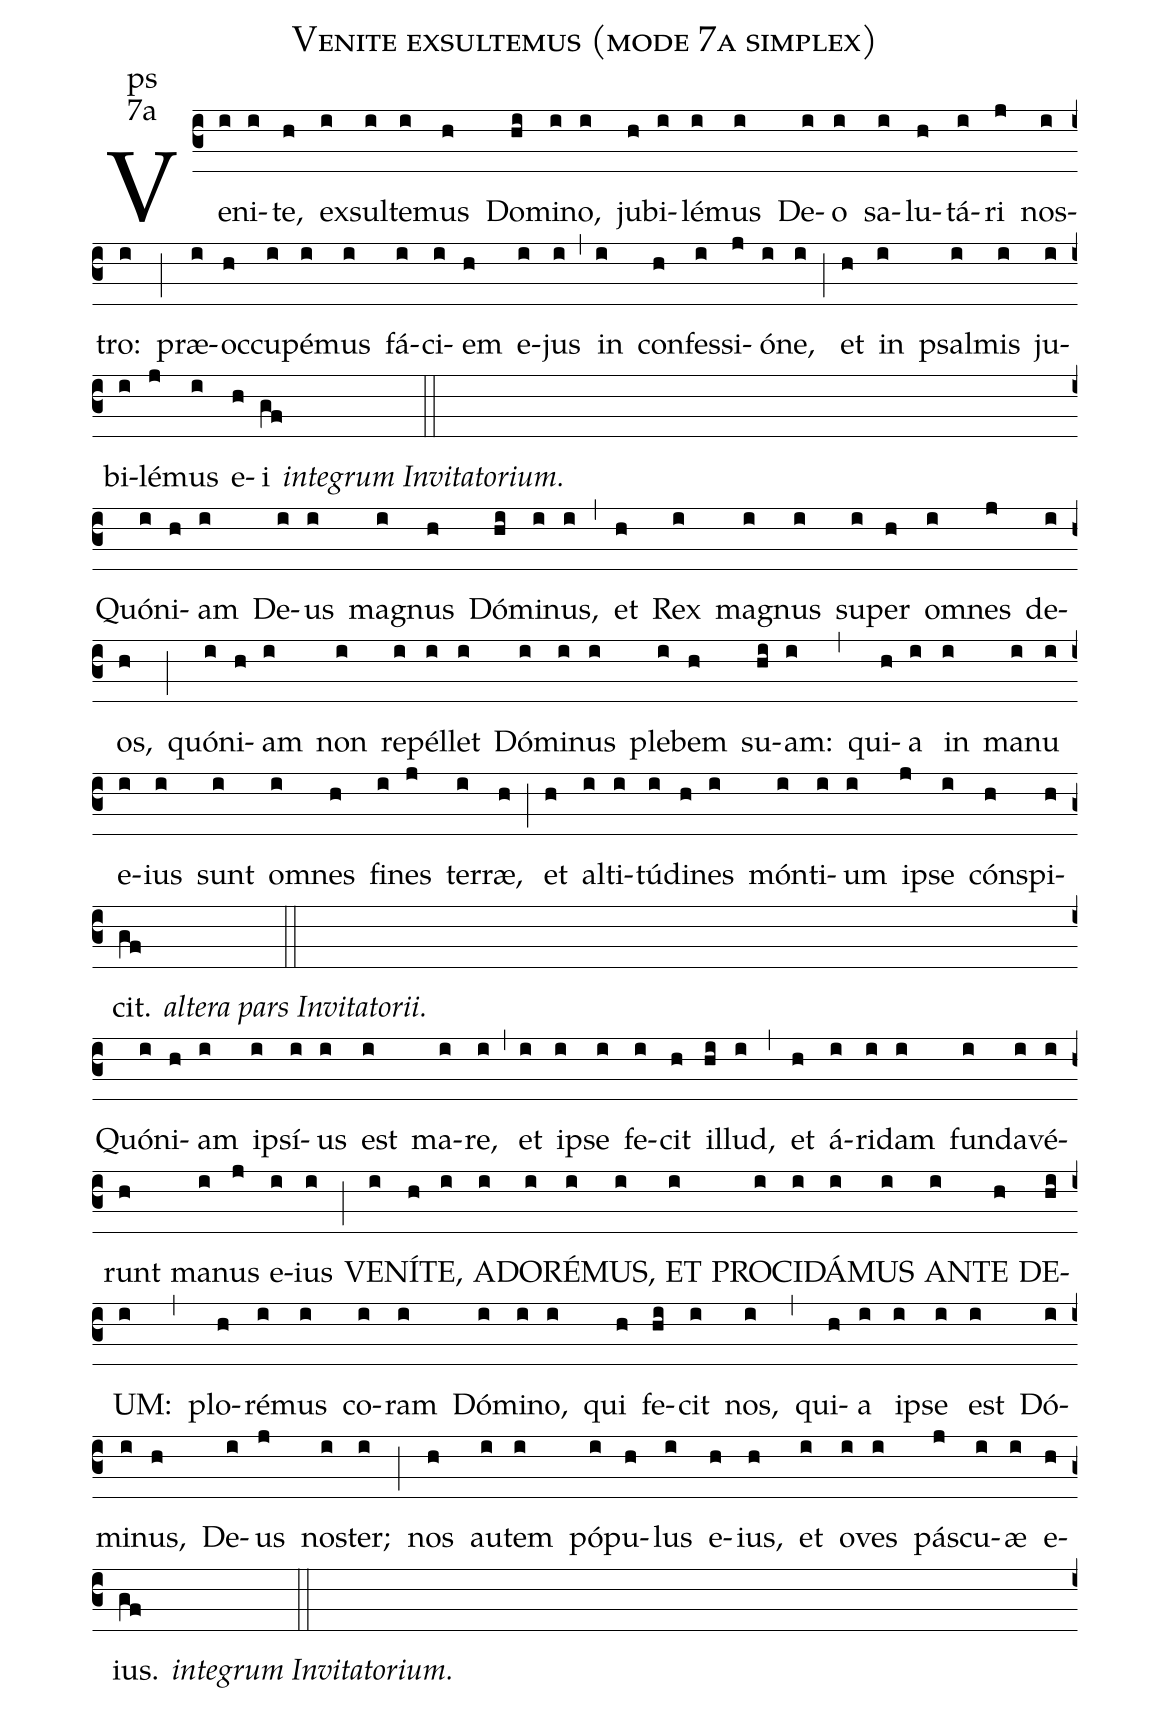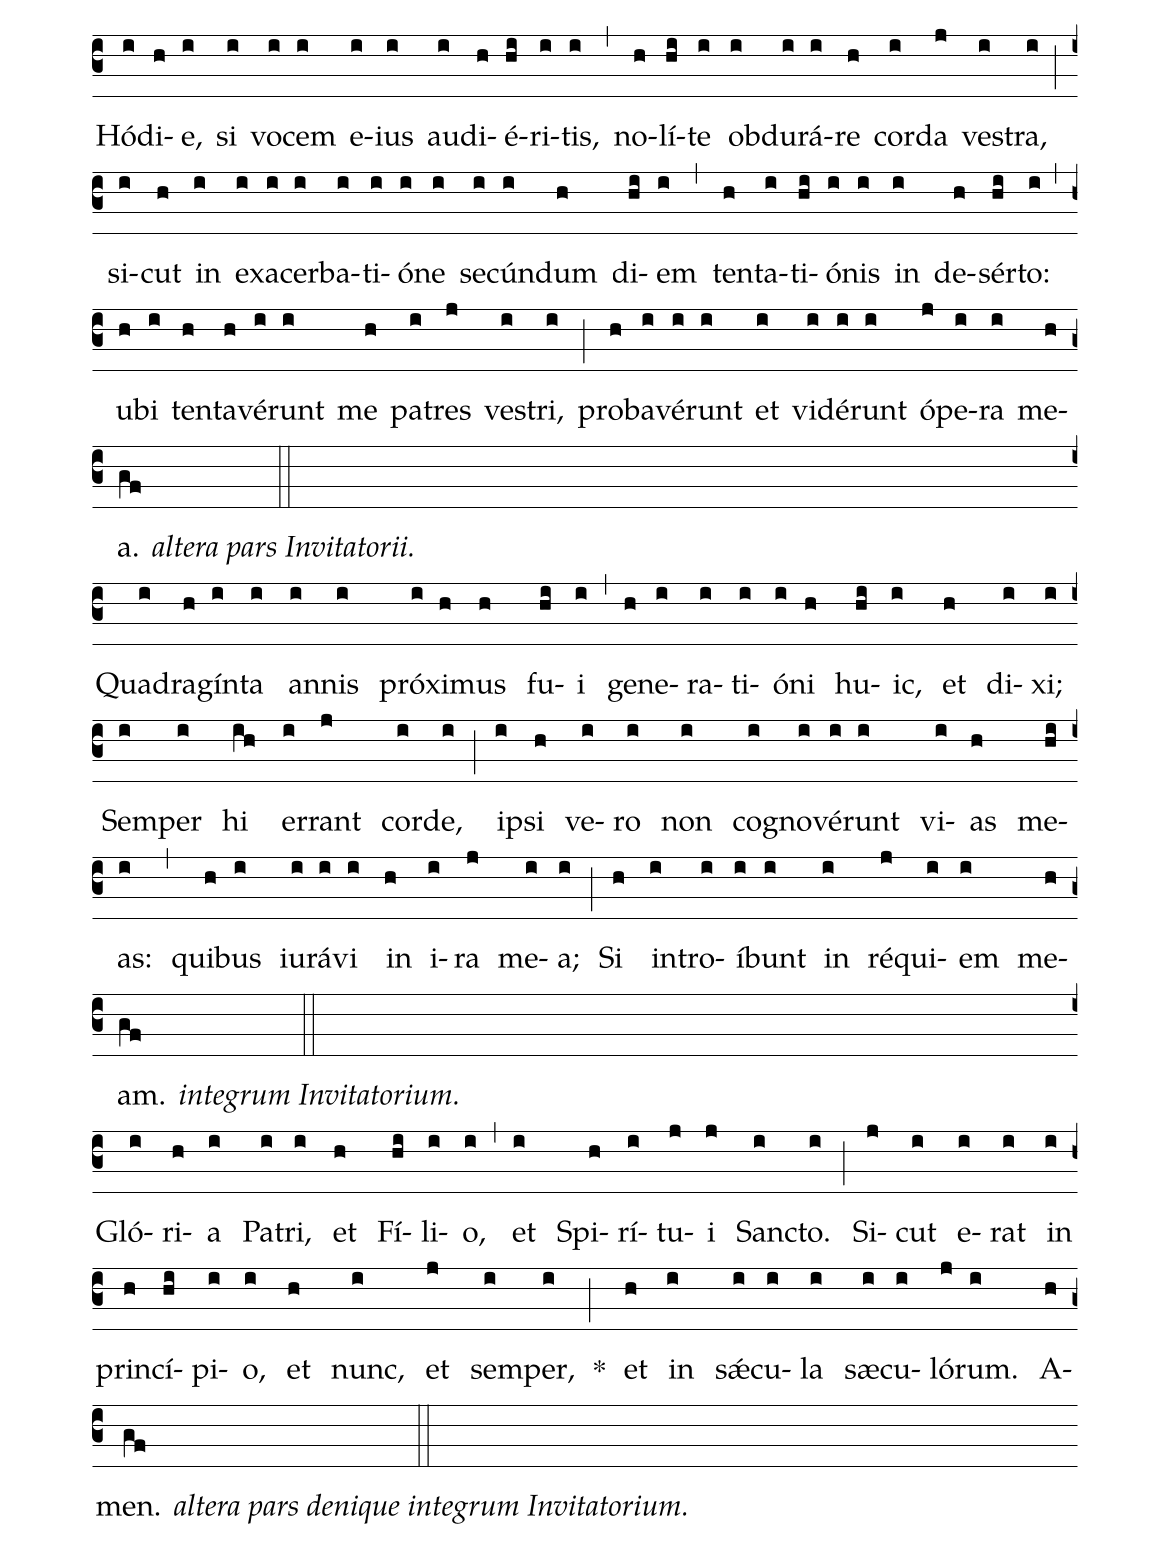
name:Venite exsultemus (mode 7a simplex);
office-part:ps;
mode:7a;
%%
(c3) Ve(i)ni(i)te,(h) ex(i)sul(i)te(i)mus(h) Do(hi)mi(i)no,(i)
ju(h)bi(i)lé(i)mus(i) De(i)o(i) sa(i)lu(h)tá(i)ri(j) nos(i)tro:(i) (;)
præ(i)oc(h)cu(i)pé(i)mus(i) fá(i)ci(i)em(h) e(i)jus(i) (,)
in(i) con(h)fes(i)si(j)ó(i)ne,(i) (;)
et(h) in(i) psal(i)mis(i) ju(i)bi(i)lé(j)mus(i) e(h)i(gf)  <i>integrum Invitatorium.</i>(::) (Z)
Quó(i)ni(h)am(i) De(i)us(i) ma(i)gnus(h) Dó(hi)mi(i)nus,(i) (,)
 et(h) Rex(i) ma(i)gnus(i) su(i)per(h) om(i)nes(j) de(i)os,(h) (;)
 quó(i)ni(h)am(i) non(i) re(i)pél(i)let(i) Dó(i)mi(i)nus(i) ple(i)bem(h) su(hi)am:(i) (,)
 qui(h)a(i) in(i) ma(i)nu(i) e(i)ius(i) sunt(i) om(i)nes(h) fi(i)nes(j) ter(i)ræ,(h) (;)
 et(h) al(i)ti(i)tú(i)di(h)nes(i) món(i)ti(i)um(i) i(j)pse(i) cón(h)spi(h)cit.(gf) <i>altera pars Invitatorii.</i>(::) (Z)
Quó(i)ni(h)am(i) i(i)psí(i)us(i) est(i) ma(i)re,(i) (,)
 et(i) i(i)pse(i) fe(i)cit(h) il(hi)lud,(i) (,)
 et(h) á(i)ri(i)dam(i) fun(i)da(i)vé(i)runt(h) ma(i)nus(j) e(i)ius(i) (;)
 VE(i)NÍ(h)TE,(i) A(i)DO(i)RÉ(i)MUS,(i) ET(i) PRO(i)CI(i)DÁ(i)MUS(i) AN(i)TE(h) DE(hi)UM:(i) (,)
 plo(h)ré(i)mus(i) co(i)ram(i) Dó(i)mi(i)no,(i) qui(h) fe(hi)cit(i) nos,(i) (,)
 qui(h)a(i) i(i)pse(i) est(i) Dó(i)mi(i)nus,(h) De(i)us(j) no(i)ster;(i) (;)
 nos(h) au(i)tem(i) pó(i)pu(h)lus(i) e(h)ius,(h) et(i) o(i)ves(i) pá(j)scu(i)æ(i) e(h)ius.(gf) <i>integrum Invitatorium.</i>(::) (Z)
Hó(i)di(h)e,(i) si(i) vo(i)cem(i) e(i)ius(i) au(i)di(h)é(hi)ri(i)tis,(i) (,)
 no(h)lí(hi)te(i) ob(i)du(i)rá(i)re(h) cor(i)da(j) ve(i)stra,(i) (;)
 si(i)cut(h) in(i) e(i)xa(i)cer(i)ba(i)ti(i)ó(i)ne(i) se(i)cún(i)dum(h) di(hi)em(i) (,)
 ten(h)ta(i)ti(hi)ó(i)nis(i) in(i) de(h)sér(hi)to:(i) (,)
 u(h)bi(i) ten(h)ta(h)vé(i)runt(i) me(h) pa(i)tres(j) ve(i)stri,(i) (;)
 pro(h)ba(i)vé(i)runt(i) et(i) vi(i)dé(i)runt(i) ó(j)pe(i)ra(i) me(h)a.(gf) <i>altera pars Invitatorii.</i>(::) (Z)
Qua(i)dra(h)gín(i)ta(i) an(i)nis(i) pró(i)xi(h)mus(h) fu(hi)i(i) (,)
 ge(h)ne(i)ra(i)ti(i)ó(i)ni(h) hu(hi)ic,(i) et(h) di(i)xi;(i) Sem(i)per(i) hi(ih) er(i)rant(j) cor(i)de,(i) (;)
 i(i)psi(h) ve(i)ro(i) non(i) co(i)gno(i)vé(i)runt(i) vi(i)as(h) me(hi)as:(i) (,)
 qui(h)bus(i) iu(i)rá(i)vi(i) in(h) i(i)ra(j) me(i)a;(i) (;)
 Si(h) in(i)tro(i)í(i)bunt(i) in(i) ré(j)qui(i)em(i) me(h)am.(gf)  <i>integrum Invitatorium.</i>(::) (Z)
Gló(i)ri(h)a(i) Pa(i)tri,(i) et(h) Fí(hi)li(i)o,(i) (,)
et(i) Spi(h)rí(i)tu(j)i(j) San(i)cto.(i) (;)

Si(j)cut(i) e(i)rat(i) in(i) prin(h)cí(hi)pi(i)o,(i) et(h) nunc,(i) et(j) sem(i)per,(i)   *(;)
et(h) in(i) sǽ(i)cu(i)la(i) sæ(i)cu(i)ló(j)rum.(i) A(h)men.(gf) <i>altera pars denique integrum Invitatorium.</i>(::)
